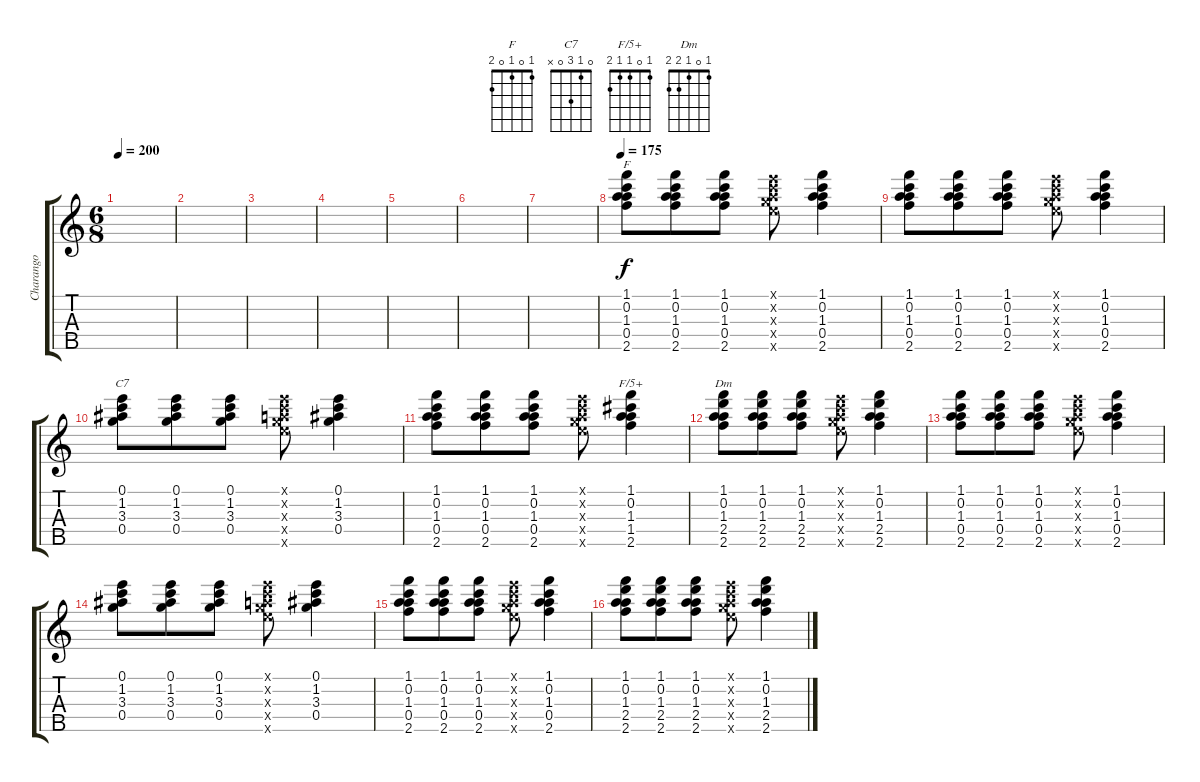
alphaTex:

\track ("Charango" "Charango") {instrument acousticguitarnylon}
\staff {score tabs}
\tuning (E5 A4 E4 C5 G4) {hide}
\chord ("F" 1 0 1 0 2)
\chord ("C7" 0 1 3 0 x)
\chord ("F/5+" 1 0 1 1 2)
\chord ("Dm" 1 0 1 2 2)
\ts (6 8)
\tempo 200
\clef g2
\ks c
|
|
|
|
|
|
|
\tempo 175
(1.1 0.2 1.3 0.4 2.5).8{ch "F"} (1.1 0.2 1.3 0.4 2.5).8 (1.1 0.2 1.3 0.4 2.5).8 (0.1{x} 0.2{x} 0.3{x} 0.4{x} 0.5{x}).8 (1.1 0.2 1.3 0.4 2.5).4 |
(1.1 0.2 1.3 0.4 2.5).8 (1.1 0.2 1.3 0.4 2.5).8 (1.1 0.2 1.3 0.4 2.5).8 (0.1{x} 0.2{x} 0.3{x} 0.4{x} 0.5{x}).8 (1.1 0.2 1.3 0.4 2.5).4 |
(0.1 1.2 3.3 0.4).8{ch "C7"} (0.1 1.2 3.3 0.4).8 (0.1 1.2 3.3 0.4).8 (0.1{x} 0.2{x} 0.3{x} 0.4{x} 0.5{x}).8 (0.1 1.2 3.3 0.4).4 |
(1.1 0.2 1.3 0.4 2.5).8 (1.1 0.2 1.3 0.4 2.5).8 (1.1 0.2 1.3 0.4 2.5).8 (0.1{x} 0.2{x} 0.3{x} 0.4{x} 0.5{x}).8 (1.1 0.2 1.3 1.4 2.5).4{ch "F/5+"} |
(1.1 0.2 1.3 2.4 2.5).8{ch "Dm"} (1.1 0.2 1.3 2.4 2.5).8 (1.1 0.2 1.3 2.4 2.5).8 (0.1{x} 0.2{x} 0.3{x} 0.4{x} 0.5{x}).8 (1.1 0.2 1.3 2.4 2.5).4 |
(1.1 0.2 1.3 0.4 2.5).8 (1.1 0.2 1.3 0.4 2.5).8 (1.1 0.2 1.3 0.4 2.5).8 (0.1{x} 0.2{x} 0.3{x} 0.4{x} 0.5{x}).8 (1.1 0.2 1.3 0.4 2.5).4 |
(0.1 1.2 3.3 0.4).8 (0.1 1.2 3.3 0.4).8 (0.1 1.2 3.3 0.4).8 (0.1{x} 0.2{x} 0.3{x} 0.4{x} 0.5{x}).8 (0.1 1.2 3.3 0.4).4 |
(1.1 0.2 1.3 0.4 2.5).8 (1.1 0.2 1.3 0.4 2.5).8 (1.1 0.2 1.3 0.4 2.5).8 (0.1{x} 0.2{x} 0.3{x} 0.4{x} 0.5{x}).8 (1.1 0.2 1.3 0.4 2.5).4 |
(1.1 0.2 1.3 2.4 2.5).8 (1.1 0.2 1.3 2.4 2.5).8 (1.1 0.2 1.3 2.4 2.5).8 (0.1{x} 0.2{x} 0.3{x} 0.4{x} 0.5{x}).8 (1.1 0.2 1.3 2.4 2.5).4
